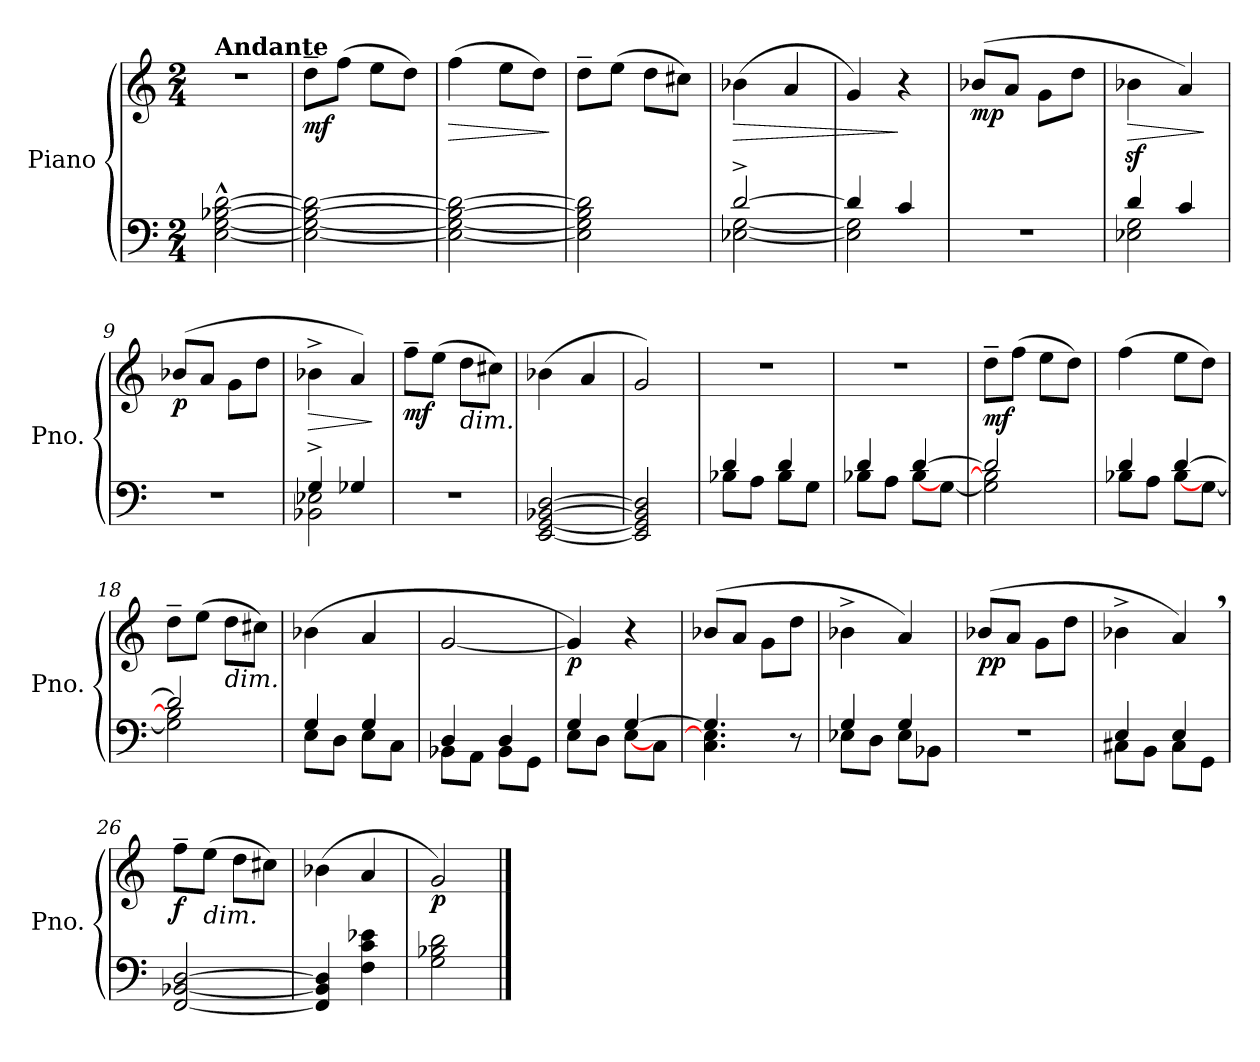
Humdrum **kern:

**kern	**kern	**dynam
*part1	*part1	*part1
*staff2	*staff1	*staff1/2
*I"Piano	*	*
*I'Pno.	*	*
*clefF4	*clefG2	*
*k[]	*k[]	*
*M2/4	*M2/4	*
=1	=1	=1
!	!LO:TX:a:B:t=Andante	!
[2E\^^ [2G\^^ [2B-X\^^ [2d\^^	2r	.
=2	=2	=2
!	!	!LO:DY:b
2E\_ 2G\_ 2B-\_ 2d\_	8dd~\L	mf
.	(>8ff\J	.
.	8ee\L	.
.	8dd\J)	.
=3	=3	=3
!	!	!LO:HP:b
2E\_ 2G\_ 2B-\_ 2d\_	(>4ff\	>
.	8ee\L	.
.	8dd\J)	.
.	.	]
=4	=4	=4
2E\] 2G\] 2B-\] 2d\]	8dd~\L	.
.	(>8ee\J	.
.	8dd\L	.
.	8cc#X\J)	.
=5	=5	=5
*^	*	*
!	!	!	!LO:HP:b
[2d^/	[2E-X\ [2G\	(<4b-X\	>
.	.	4a/	.
=6	=6	=6	=6
4d/]	2E-\] 2G\]	4g/)	.
4c/	.	4r	]
*v	*v	*	*
=7	=7	=7
!	!	!LO:DY:b
2r	(>8b-X/L	mp
.	8a/J	.
.	8g\L	.
.	8dd\J	.
!!LO:LB:g=z
=8	=8	=8
*^	*	*
!	!	!	!LO:HP:b
4d/	2E-X\ 2G\	4b-Xz<\	>
4c/	.	4a/)	.
*v	*v	*	*
.	.	]
=9	=9	=9
!	!	!LO:DY:b
2r	(>8b-X/L	p
.	8a/J	.
.	8g\L	.
.	8dd\J	.
=10	=10	=10
*^	*	*
!	!	!	!LO:HP:b
4G^/	2BB-X\ 2E-X\	4b-X^\	>
4G-X/	.	4a/)	.
*v	*v	*	*
.	.	]
=11	=11	=11
!	!	!LO:DY:b
2r	8ff~\L	mf
.	(>8ee\J	.
!	!LO:TX:b:i:t=dim.	!
.	8dd\L	.
.	8cc#X\J)	.
=12	=12	=12
[2EE/ [2GG/ [2BB-X/ [2D/	(>4b-X\	.
.	4a/	.
=13	=13	=13
2EE/] 2GG/] 2BB-/] 2D/]	2g/)	.
=14	=14	=14
*^	*	*
4d/	8B-X\L	2r	.
.	8A\J	.	.
4d/	8B-\L	.	.
.	8G\J	.	.
!!LO:LB:g=z
=15	=15	=15	=15
4d/	8B-X\L	2r	.
.	8A\J	.	.
[4d/	[8B-\L	.	.
.	[8G\J	.	.
=16	=16	=16	=16
!	!	!	!LO:DY:b
2d/]	2G\] 2B-\]	8dd~\L	mf
.	.	(>8ff\J	.
.	.	8ee\L	.
.	.	8dd\J)	.
=17	=17	=17	=17
4d/	8B-X\L	(>4ff\	.
.	8A\J	.	.
[4d/	[8B-\L	8ee\L	.
.	[8G\J	8dd\J)	.
=18	=18	=18	=18
2d/]	2G\] 2B-\]	8dd~\L	.
.	.	(>8ee\J	.
!	!	!LO:TX:b:i:t=dim.	!
.	.	8dd\L	.
.	.	8cc#X\J)	.
=19	=19	=19	=19
4G/	8E\L	(>4b-X\	.
.	8D\J	.	.
4G/	8E\L	4a/	.
.	8C\J	.	.
=20	=20	=20	=20
4D/	8BB-X\L	[2g/	.
.	8AA\J	.	.
4D/	8BB-\L	.	.
.	8GG\J	.	.
=21	=21	=21	=21
!	!	!	!LO:DY:b
4G/	8E\L	4g/])	p
.	8D\J	.	.
[4G/	[8E\L	4r	.
.	8C\J	.	.
!!LO:LB:g=z
=22	=22	=22	=22
4.G/]	4.C\ 4.E\]	(>8b-X/L	.
.	.	8a/J	.
.	.	8g\L	.
8r	8ryy	8dd\J	.
=23	=23	=23	=23
4G/	8E-X\L	4b-X^\	.
.	8D\J	.	.
4G/	8E-\L	4a/)	.
.	8BB-X\J	.	.
=24	=24	=24	=24
!	!	!	!LO:DY:b
*v	*v	*	*
2r	(>8b-X/L	pp
.	8a/J	.
.	8g\L	.
.	8dd\J	.
=25	=25	=25
*^	*	*
4E/	8C#X\L	4b-X^\	.
.	8BB\J	.	.
4E/	8C#\L	4a,/)	.
.	8GG\J	.	.
=26	=26	=26	=26
!	!	!	!LO:DY:b
*v	*v	*	*
[2FF/ [2BB-X/ [2D/	8ff~\L	f
!	!LO:TX:b:i:t=dim.	!
.	(>8ee\J	.
.	8dd\L	.
.	8cc#X\J)	.
=27	=27	=27
4FF/] 4BB-/] 4D/]	(<4b-X\	.
4F\ 4c\ 4e-X\	4a/	.
=28	=28	=28
!	!	!LO:DY:b
2G\ 2B-X\ 2d\	2g/)	p
==	==	==
*-	*-	*-
